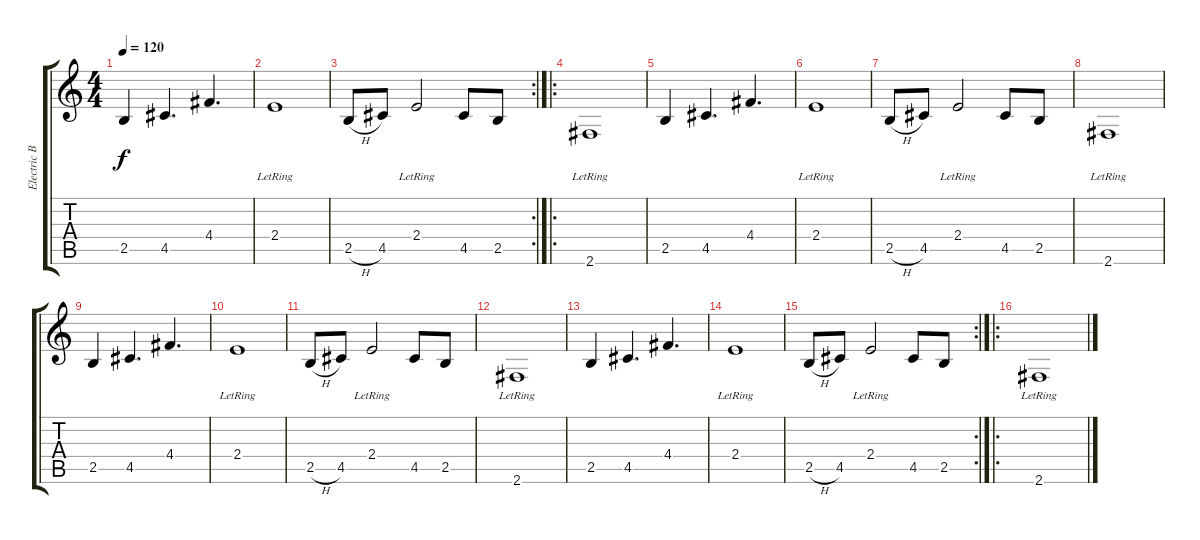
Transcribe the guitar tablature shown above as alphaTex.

\track ("Electric Bass" "Electric B") {instrument electricguitarmuted}
\staff {score tabs}
\tuning (E4 B3 G3 D3 A2 E2) {hide}
\ts (4 4)
\tempo 120
\clef g2
\ks c
2.5.4{dy f} 4.5.4{d} 4.4.4{d} |
2.4{lr}.1 |
\rc 2
2.5{h}.8 4.5.8 2.4{lr}.2 4.5.8 2.5.8 |
\ro
2.6{lr}.1 |
2.5.4 4.5.4{d} 4.4.4{d} |
2.4{lr}.1 |
2.5{h}.8 4.5.8 2.4{lr}.2 4.5.8 2.5.8 |
2.6{lr}.1 |
2.5.4 4.5.4{d} 4.4.4{d} |
2.4{lr}.1 |
2.5{h}.8 4.5.8 2.4{lr}.2 4.5.8 2.5.8 |
2.6{lr}.1 |
2.5.4 4.5.4{d} 4.4.4{d} |
2.4{lr}.1 |
\rc 2
2.5{h}.8 4.5.8 2.4{lr}.2 4.5.8 2.5.8 |
\ro
2.6{lr}.1
